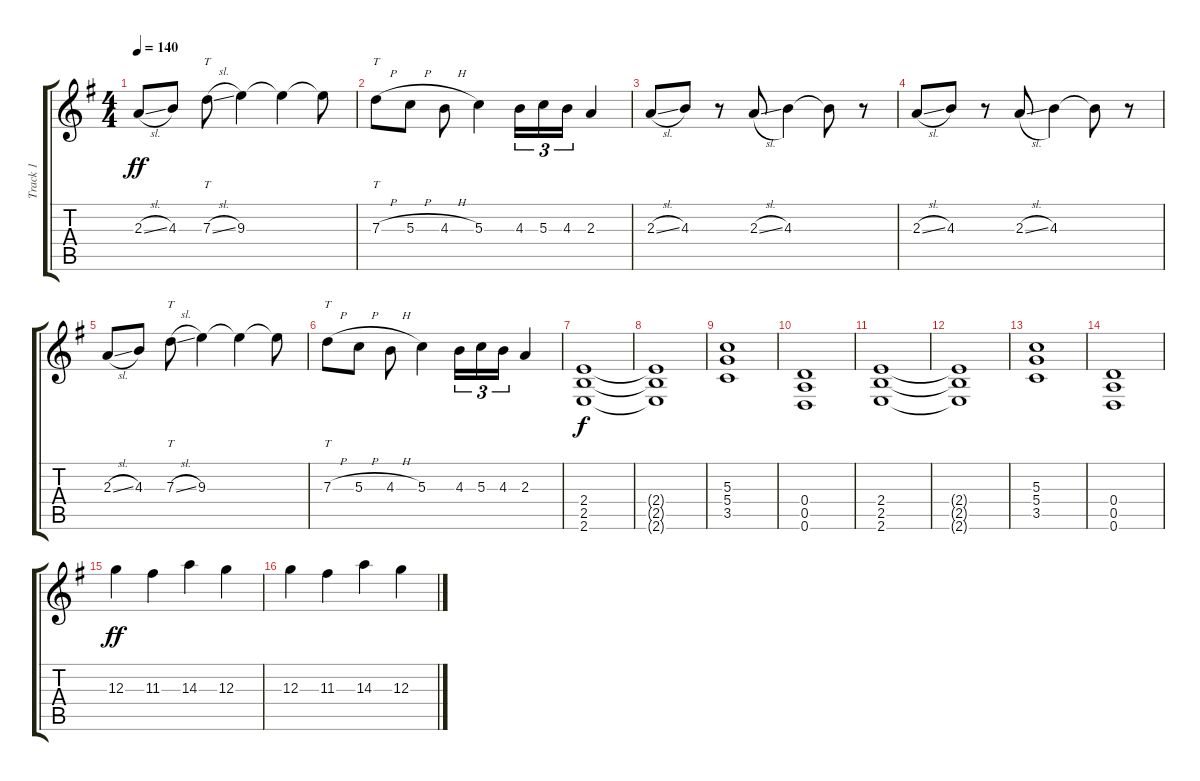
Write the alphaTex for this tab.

\track ("Track 1" "Track 1") {instrument distortionguitar}
\staff {score tabs}
\tuning (E4 B3 G3 D3 A2 D2) {hide}
\ts (4 4)
\tempo 140
\clef g2
\ks eminor
2.3{sl}.8{dy ff} 4.3.8 7.3{sl}.8{tt} 9.3.4 9.3{t}.4 9.3{t}.8 |
7.3{h}.8{tt} 5.3{h}.8 4.3{h}.8 5.3.4 4.3.16{tu (3 2)} 5.3.16{tu (3 2)} 4.3.16{tu (3 2)} 2.3.4 |
2.3{sl}.8 4.3.8 r.8 2.3{sl}.8 4.3.4 4.3{t}.8 r.8 |
2.3{sl}.8 4.3.8 r.8 2.3{sl}.8 4.3.4 4.3{t}.8 r.8 |
2.3{sl}.8 4.3.8 7.3{sl}.8{tt} 9.3.4 9.3{t}.4 9.3{t}.8 |
7.3{h}.8{tt} 5.3{h}.8 4.3{h}.8 5.3.4 4.3.16{tu (3 2)} 5.3.16{tu (3 2)} 4.3.16{tu (3 2)} 2.3.4 |
(2.4 2.5 2.6).1{dy f volume 11} |
(2.4{t} 2.5{t} 2.6{t}).1 |
(5.3 5.4 3.5).1 |
(0.4 0.5 0.6).1 |
(2.4 2.5 2.6).1 |
(2.4{t} 2.5{t} 2.6{t}).1 |
(5.3 5.4 3.5).1 |
(0.4 0.5 0.6).1 |
12.3.4{dy ff} 11.3.4 14.3.4 12.3.4 |
12.3.4 11.3.4 14.3.4 12.3.4
